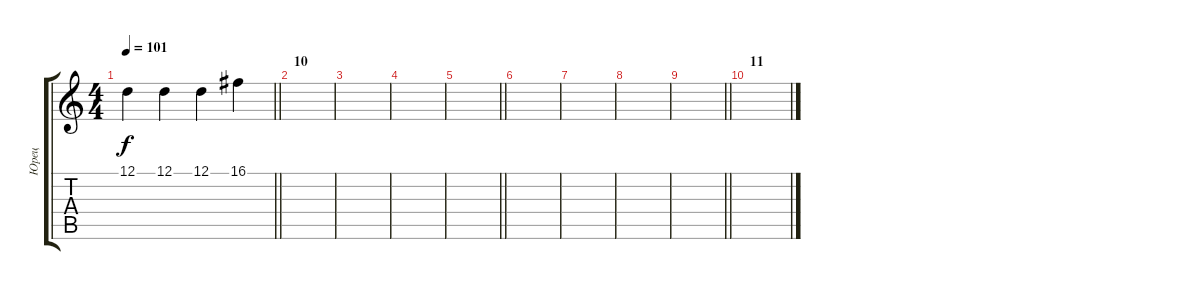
\track ("Юрец" "Юрец") {instrument vibraphone}
\staff {score tabs}
\tuning (D4 A3 F3 C3 G2 C2) {hide}
\ts (4 4)
\tempo 101
\clef g2
\barLineRight lightlight
\ks c
12.1.4{dy f} 12.1.4 12.1.4 16.1.4 |
\section ("" "10")
|
|
|
\barLineRight lightlight
|
|
|
|
\barLineRight lightlight
|
\section ("" "11")
